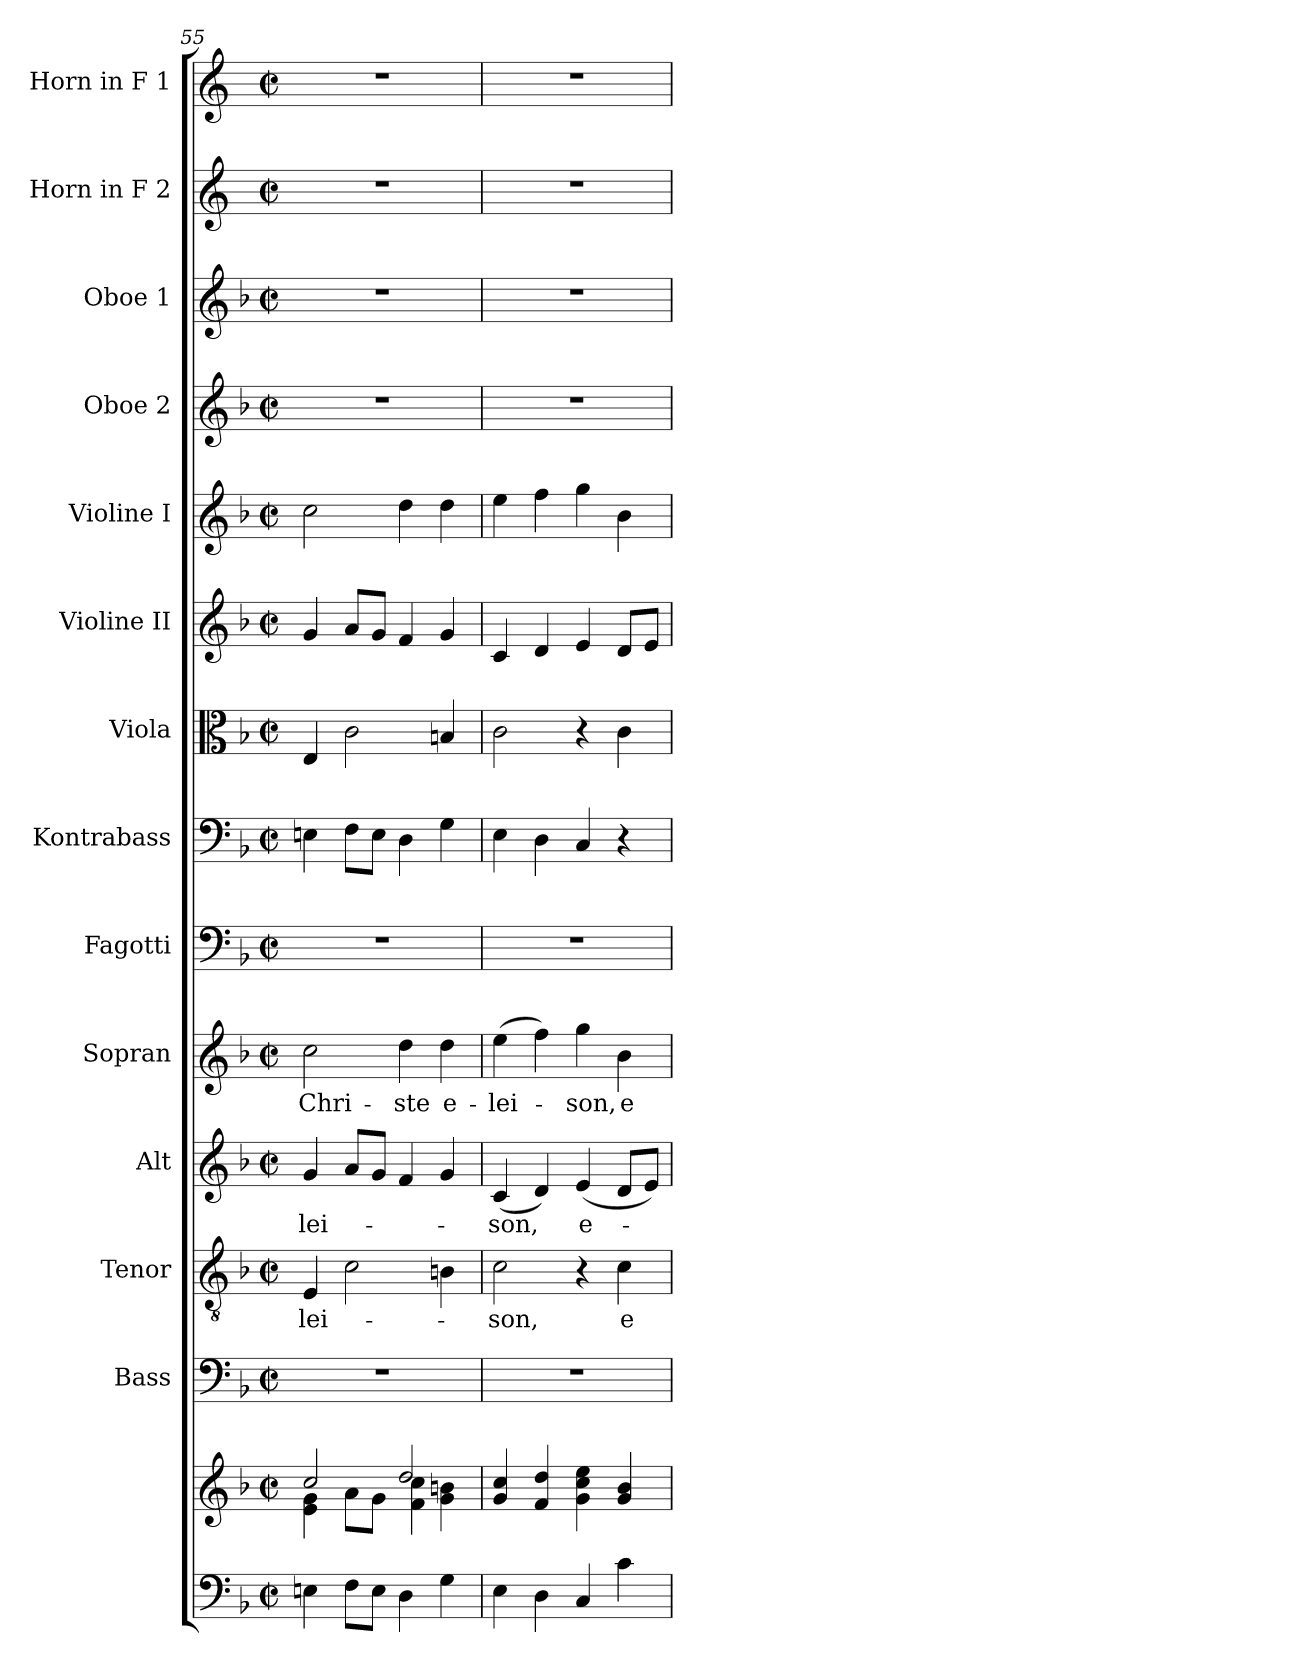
**kern	**kern	**kern	**kern	**text	**kern	**text	**kern	**text	**kern	**kern	**kern	**kern	**kern	**kern	**kern	**kern	**kern
*part14	*part14	*part13	*part12	*part12	*part11	*part11	*part10	*part10	*part9	*part8	*part7	*part6	*part5	*part4	*part3	*part2	*part1
*staff15	*staff14	*staff13	*staff12	*staff12	*staff11	*staff11	*staff10	*staff10	*staff9	*staff8	*staff7	*staff6	*staff5	*staff4	*staff3	*staff2	*staff1
*	*	*I"Bass	*I"Tenor	*	*I"Alt	*	*I"Sopran	*	*I"Fagotti	*I"Kontrabass	*I"Viola	*I"Violine II	*I"Violine I	*I"Oboe 2	*I"Oboe 1	*I"Horn in F 2	*I"Horn in F 1
*	*	*I'B.	*I'T.	*	*I'A.	*	*I'S.	*	*I'Fg.	*I'Kb.	*I'Vla.	*I'Vl. II	*I'Vl. I	*I'Ob. 2	*I'Ob. 1	*	*
!!LO:PB:g=z
*clefF4	*clefG2	*clefF4	*clefGv2	*	*clefG2	*	*clefG2	*	*clefF4	*clefF4	*clefC3	*clefG2	*clefG2	*clefG2	*clefG2	*clefG2	*clefG2
*	*	*	*	*	*	*	*	*	*	*ITrd7c12	*	*	*	*	*	*ITrd4c7	*ITrd4c7
*k[b-]	*k[b-]	*k[b-]	*k[b-]	*	*k[b-]	*	*k[b-]	*	*k[b-]	*k[b-]	*k[b-]	*k[b-]	*k[b-]	*k[b-]	*k[b-]	*k[b-]	*k[b-]
*F:	*F:	*F:	*F:	*	*F:	*	*F:	*	*F:	*F:	*F:	*F:	*F:	*F:	*F:	*F:	*F:
*M2/2	*M2/2	*M2/2	*M2/2	*	*M2/2	*	*M2/2	*	*M2/2	*M2/2	*M2/2	*M2/2	*M2/2	*M2/2	*M2/2	*M2/2	*M2/2
*met(c|)	*met(c|)	*met(c|)	*met(c|)	*	*met(c|)	*	*met(c|)	*	*met(c|)	*met(c|)	*met(c|)	*met(c|)	*met(c|)	*met(c|)	*met(c|)	*met(c|)	*met(c|)
=55	=55	=55	=55	=55	=55	=55	=55	=55	=55	=55	=55	=55	=55	=55	=55	=55	=55
*	*^	*	*	*	*	*	*	*	*	*	*	*	*	*	*	*	*
!	!	!	!	!	!LO:LY:b	!	!LO:LY:b	!	!LO:LY:b	!	!	!	!	!	!	!	!	!
4En\	2cc/	4e\ 4g\	1r	4E/	-lei-	4g/	-lei-	2cc\	Chri-	1r	4EEn\	4E/	4g/	2cc\	1r	1r	1r	1r
8F\L	.	8a\L	.	2c\	.	8a/L	.	.	.	.	8FF\L	2c\	8a/L	.	.	.	.	.
8E\J	.	8g\J	.	.	.	8g/J	.	.	.	.	8EE\J	.	8g/J	.	.	.	.	.
!	!	!	!	!	!	!	!	!	!LO:LY:b	!	!	!	!	!	!	!	!	!
4D\	2dd/	4f\ 4cc\	.	.	.	4f/	.	4dd\	-ste	.	4DD\	.	4f/	4dd\	.	.	.	.
!	!	!	!	!	!	!	!	!	!LO:LY:b	!	!	!	!	!	!	!	!	!
4G\	.	4g\ 4bn\	.	4Bn\	.	4g/	.	4dd\	e-	.	4GG\	4Bn/	4g/	4dd\	.	.	.	.
=56	=56	=56	=56	=56	=56	=56	=56	=56	=56	=56	=56	=56	=56	=56	=56	=56	=56	=56
!	!	!	!	!	!LO:LY:b	!	!LO:LY:b	!	!LO:LY:b	!	!	!	!	!	!	!	!	!
*	*v	*v	*	*	*	*	*	*	*	*	*	*	*	*	*	*	*	*
4E\	4g/ 4cc/	1r	2c\	-son,	(<4c/	-son,	(>4ee\	-lei-	1r	4EE\	2c\	4c/	4ee\	1r	1r	1r	1r
4D\	4f/ 4dd/	.	.	.	4d/)	.	4ff\)	.	.	4DD\	.	4d/	4ff\	.	.	.	.
!	!	!	!	!	!	!LO:LY:b	!	!LO:LY:b	!	!	!	!	!	!	!	!	!
4C/	4g\ 4cc\ 4ee\	.	4r	.	(<4e/	e-	4gg\	-son,	.	4CC/	4r	4e/	4gg\	.	.	.	.
!	!	!	!	!LO:LY:b	!	!	!	!LO:LY:b	!	!	!	!	!	!	!	!	!
4c\	4g/ 4b-/	.	4c\	e-	8d/L	.	4b-\	e-	.	4r	4c\	8d/L	4b-\	.	.	.	.
.	.	.	.	.	8e/J)	.	.	.	.	.	.	8e/J	.	.	.	.	.
=	=	=	=	=	=	=	=	=	=	=	=	=	=	=	=	=	=
*-	*-	*-	*-	*-	*-	*-	*-	*-	*-	*-	*-	*-	*-	*-	*-	*-	*-
